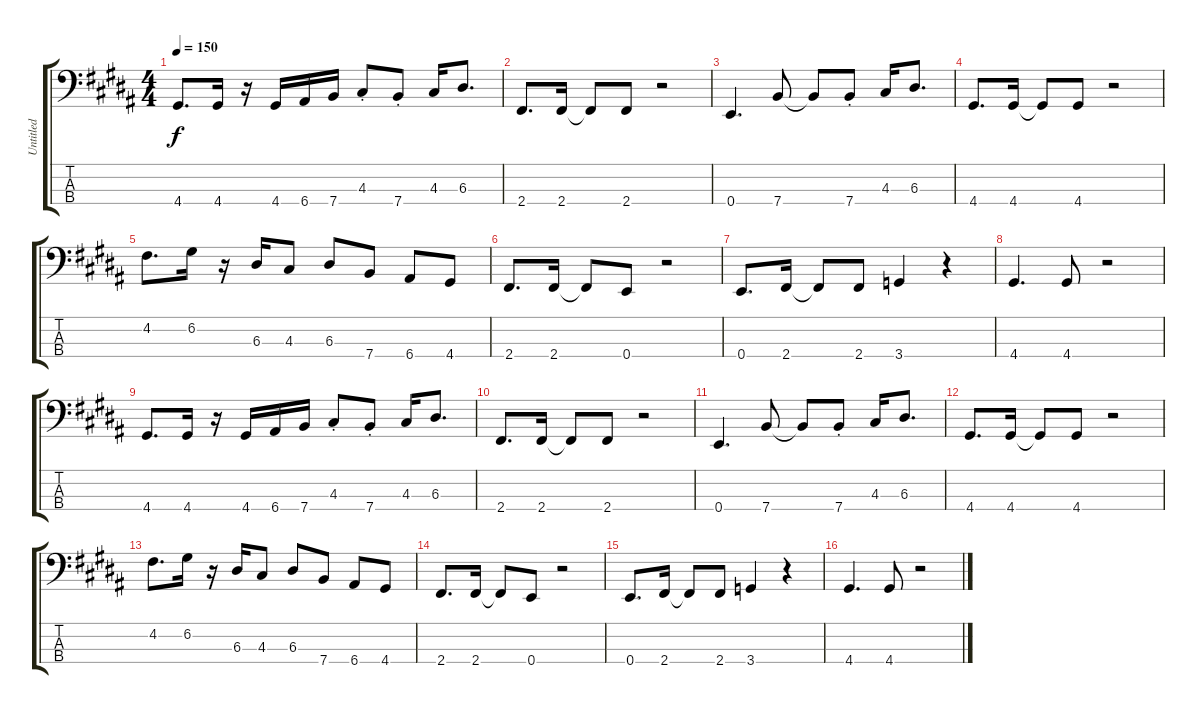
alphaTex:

\track ("Untitled" "Untitled") {instrument electricbassfinger}
\staff {score tabs}
\tuning (G2 D2 A1 E1) {hide}
\ts (4 4)
\tempo 150
\clef f4
\ks g#minor
4.4.8{d dy f} 4.4.16 r.16 4.4.16 6.4.16 7.4.16 4.3{st}.8 7.4{st}.8 4.3.16 6.3.8{d} |
\ks b
2.4.8{d} 2.4.16 2.4{t}.8 2.4.8 r.2 |
\ks g#minor
0.4.4{d} 7.4.8 7.4{t}.8 7.4{st}.8 4.3.16 6.3.8{d} |
4.4.8{d} 4.4.16 4.4{t}.8 4.4.8 r.2 |
\ks b
4.2.8{d} 6.2.16 r.16 6.3.16 4.3.8 6.3.8 7.4.8 6.4.8 4.4.8 |
\ks g#minor
2.4.8{d} 2.4.16 2.4{t}.8 0.4.8 r.2 |
0.4.8{d} 2.4.16 2.4{t}.8 2.4.8 3.4.4 r.4 |
\ks b
4.4.4{d} 4.4.8 r.2 |
\ks g#minor
4.4.8{d} 4.4.16 r.16 4.4.16 6.4.16 7.4.16 4.3{st}.8 7.4{st}.8 4.3.16 6.3.8{d} |
\ks b
2.4.8{d} 2.4.16 2.4{t}.8 2.4.8 r.2 |
\ks g#minor
0.4.4{d} 7.4.8 7.4{t}.8 7.4{st}.8 4.3.16 6.3.8{d} |
\ks b
4.4.8{d} 4.4.16 4.4{t}.8 4.4.8 r.2 |
\ks g#minor
4.2.8{d} 6.2.16 r.16 6.3.16 4.3.8 6.3.8 7.4.8 6.4.8 4.4.8 |
2.4.8{d} 2.4.16 2.4{t}.8 0.4.8 r.2 |
0.4.8{d} 2.4.16 2.4{t}.8 2.4.8 3.4.4 r.4 |
\ks b
4.4.4{d} 4.4.8 r.2
